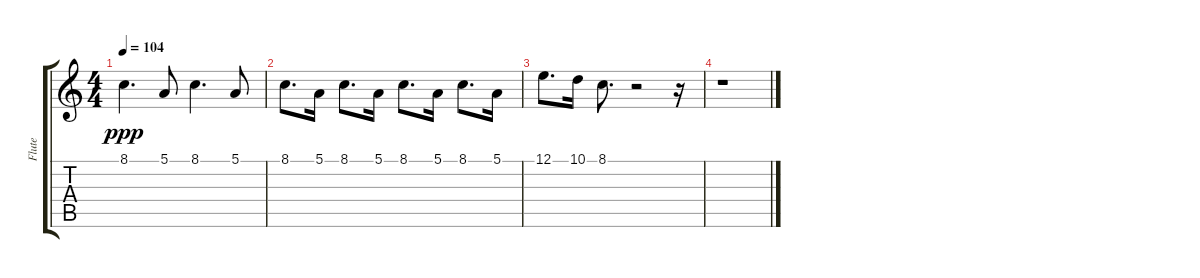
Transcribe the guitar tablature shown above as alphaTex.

\track ("Flute" "Flute") {instrument flute}
\staff {score tabs}
\tuning (E4 B3 G3 D3 A2 E2) {hide}
\ts (4 4)
\tempo 104
\clef g2
\ks c
8.1.4{d dy ppp} 5.1.8 8.1.4{d} 5.1.8 |
8.1.8{d} 5.1.16 8.1.8{d} 5.1.16 8.1.8{d} 5.1.16 8.1.8{d} 5.1.16 |
12.1.8{d} 10.1.16 8.1.8{d} r.2 r.16 |
r.1
